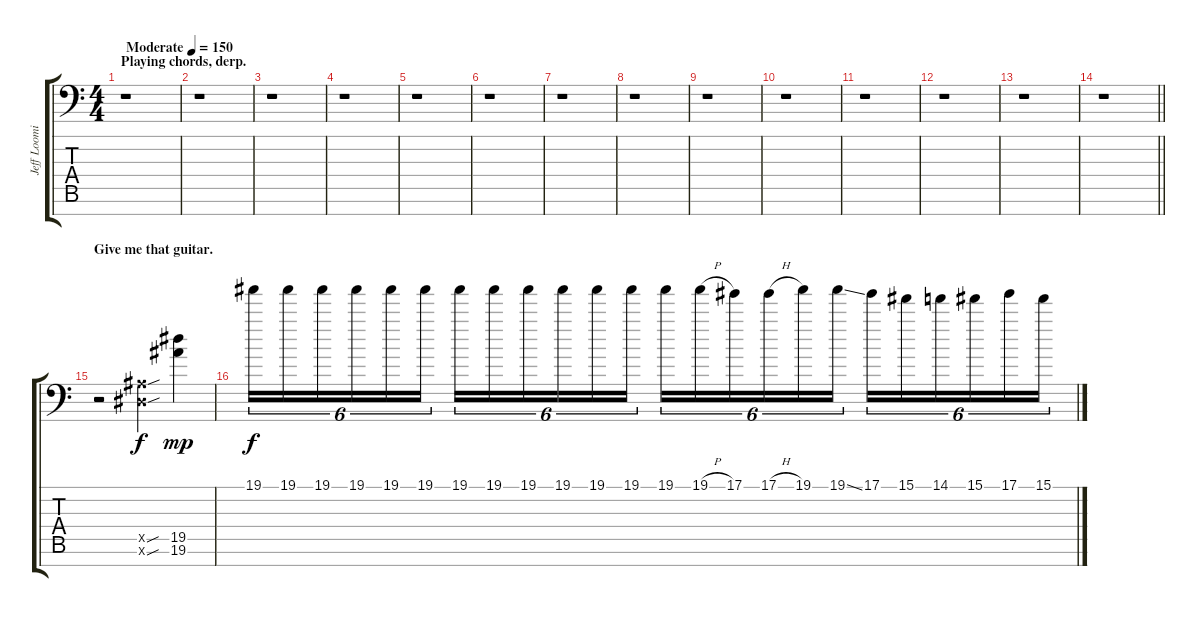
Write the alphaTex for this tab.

\track ("Jeff Loomis" "Jeff Loomi") {instrument distortionguitar}
\staff {score tabs}
\tuning (Eb4 Bb3 Gb3 Db3 Ab2 Eb2 Bb1) {hide}
\ts (4 4)
\section ("" "Playing chords, derp.")
\tempo (150 "Moderate")
\clef f4
\ks c
r.1{dy f instrument distortionguitar} |
r.1 |
r.1 |
r.1 |
r.1 |
r.1 |
r.1 |
r.1 |
r.1 |
r.1 |
r.1 |
r.1 |
r.1 |
\barLineRight lightlight
r.1 |
\section ("" "Give me that guitar.")
r.2 (2.5{sou x} 0.6{sou x}).4 (19.5 19.6).4{dy mp} |
19.1.16{tu (6 4) dy f} 19.1.16{tu (6 4)} 19.1.16{tu (6 4)} 19.1.16{tu (6 4)} 19.1.16{tu (6 4)} 19.1.16{tu (6 4)} 19.1.16{tu (6 4)} 19.1.16{tu (6 4)} 19.1.16{tu (6 4)} 19.1.16{tu (6 4)} 19.1.16{tu (6 4)} 19.1.16{tu (6 4)} 19.1.16{tu (6 4)} 19.1{h}.16{tu (6 4)} 17.1.16{tu (6 4)} 17.1{h}.16{tu (6 4)} 19.1.16{tu (6 4)} 19.1{ss}.16{tu (6 4)} 17.1.16{tu (6 4)} 15.1.16{tu (6 4)} 14.1.16{tu (6 4)} 15.1.16{tu (6 4)} 17.1.16{tu (6 4)} 15.1.16{tu (6 4)}
